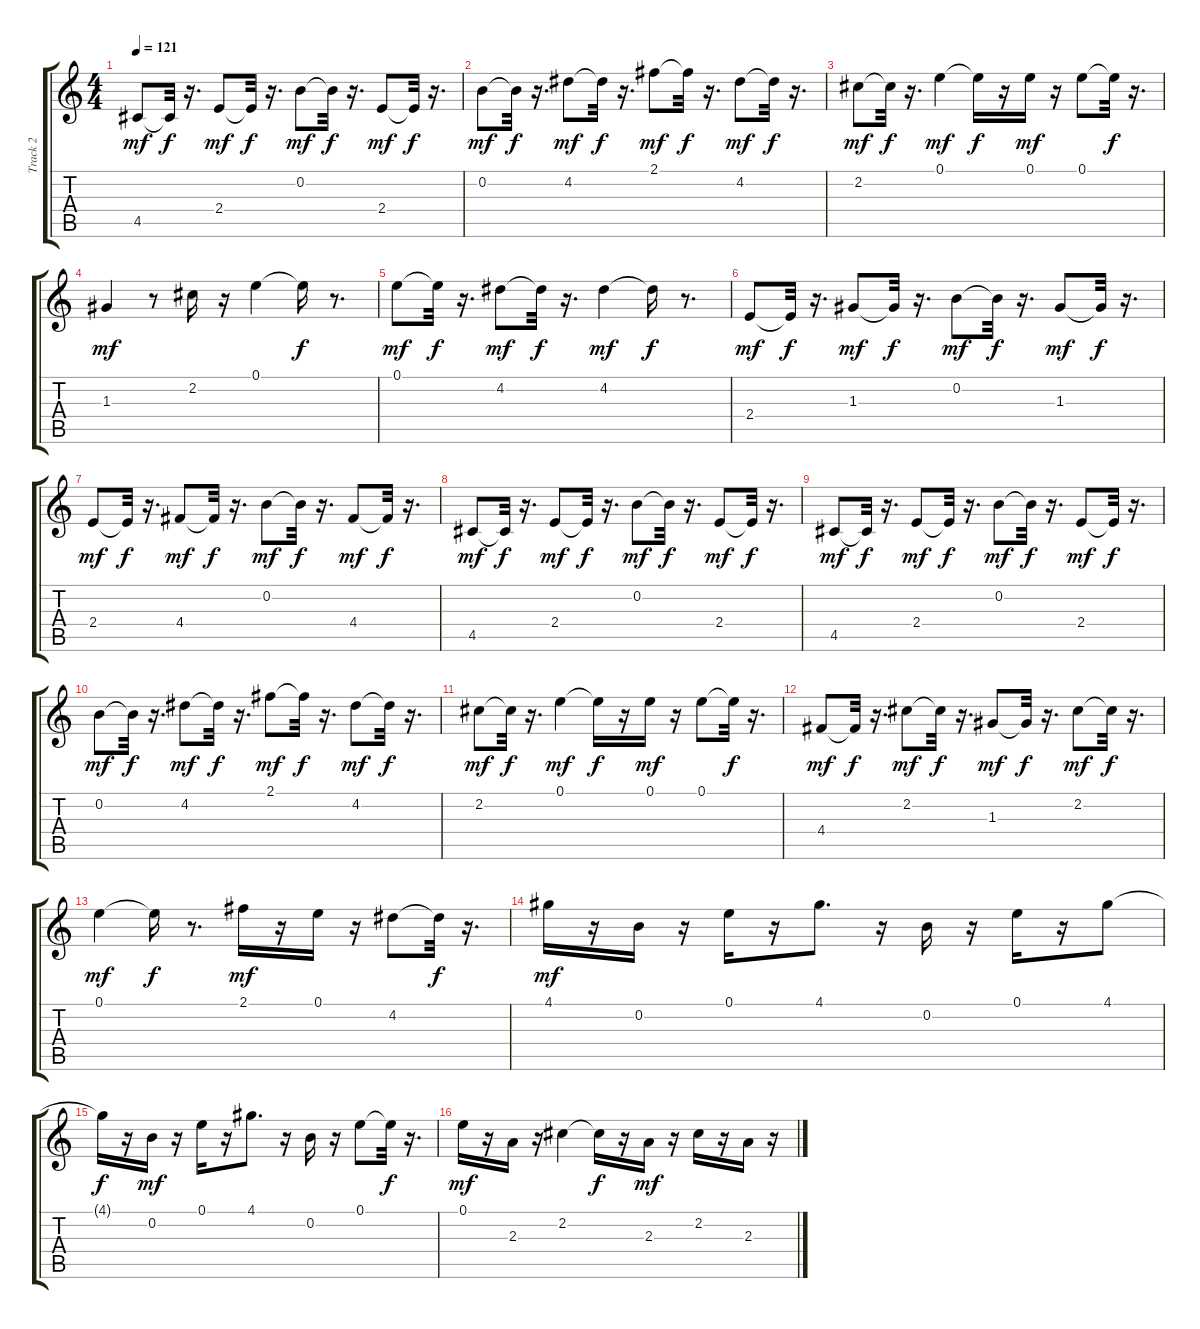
\track ("Track 2" "Track 2") {instrument acousticguitarnylon}
\staff {score tabs}
\tuning (E4 B3 G3 D3 A2 E2) {hide}
\ts (4 4)
\tempo 121
\clef g2
\ks c
4.5.8{dy mf} 4.5{t}.32{dy f} r.16{d} 2.4.8{dy mf} 2.4{t}.32{dy f} r.16{d} 0.2.8{dy mf} 0.2{t}.32{dy f} r.16{d} 2.4.8{dy mf} 2.4{t}.32{dy f} r.16{d} |
0.2.8{dy mf} 0.2{t}.32{dy f} r.16{d} 4.2.8{dy mf} 4.2{t}.32{dy f} r.16{d} 2.1.8{dy mf} 2.1{t}.32{dy f} r.16{d} 4.2.8{dy mf} 4.2{t}.32{dy f} r.16{d} |
2.2.8{dy mf} 2.2{t}.32{dy f} r.16{d} 0.1.4{dy mf} 0.1{t}.16{dy f} r.16 0.1.16{dy mf} r.16 0.1.8 0.1{t}.32{dy f} r.16{d} |
1.3.4{dy mf} r.8 2.2.16 r.16 0.1.4 0.1{t}.16{dy f} r.8{d} |
0.1.8{dy mf} 0.1{t}.32{dy f} r.16{d} 4.2.8{dy mf} 4.2{t}.32{dy f} r.16{d} 4.2.4{dy mf} 4.2{t}.16{dy f} r.8{d} |
2.4.8{dy mf} 2.4{t}.32{dy f} r.16{d} 1.3.8{dy mf} 1.3{t}.32{dy f} r.16{d} 0.2.8{dy mf} 0.2{t}.32{dy f} r.16{d} 1.3.8{dy mf} 1.3{t}.32{dy f} r.16{d} |
2.4.8{dy mf} 2.4{t}.32{dy f} r.16{d} 4.4.8{dy mf} 4.4{t}.32{dy f} r.16{d} 0.2.8{dy mf} 0.2{t}.32{dy f} r.16{d} 4.4.8{dy mf} 4.4{t}.32{dy f} r.16{d} |
4.5.8{dy mf} 4.5{t}.32{dy f} r.16{d} 2.4.8{dy mf} 2.4{t}.32{dy f} r.16{d} 0.2.8{dy mf} 0.2{t}.32{dy f} r.16{d} 2.4.8{dy mf} 2.4{t}.32{dy f} r.16{d} |
4.5.8{dy mf} 4.5{t}.32{dy f} r.16{d} 2.4.8{dy mf} 2.4{t}.32{dy f} r.16{d} 0.2.8{dy mf} 0.2{t}.32{dy f} r.16{d} 2.4.8{dy mf} 2.4{t}.32{dy f} r.16{d} |
0.2.8{dy mf} 0.2{t}.32{dy f} r.16{d} 4.2.8{dy mf} 4.2{t}.32{dy f} r.16{d} 2.1.8{dy mf} 2.1{t}.32{dy f} r.16{d} 4.2.8{dy mf} 4.2{t}.32{dy f} r.16{d} |
2.2.8{dy mf} 2.2{t}.32{dy f} r.16{d} 0.1.4{dy mf} 0.1{t}.16{dy f} r.16 0.1.16{dy mf} r.16 0.1.8 0.1{t}.32{dy f} r.16{d} |
4.4.8{dy mf} 4.4{t}.32{dy f} r.16{d} 2.2.8{dy mf} 2.2{t}.32{dy f} r.16{d} 1.3.8{dy mf} 1.3{t}.32{dy f} r.16{d} 2.2.8{dy mf} 2.2{t}.32{dy f} r.16{d} |
0.1.4{dy mf} 0.1{t}.16{dy f} r.8{d} 2.1.16{dy mf} r.16 0.1.16 r.16 4.2.8 4.2{t}.32{dy f} r.16{d} |
4.1.16{dy mf} r.16 0.2.16 r.16 0.1.16 r.16 4.1.8{d} r.16 0.2.16 r.16 0.1.16 r.16 4.1.8 |
4.1{t}.16{dy f} r.16 0.2.16{dy mf} r.16 0.1.16 r.16 4.1.8{d} r.16 0.2.16 r.16 0.1.8 0.1{t}.32{dy f} r.16{d} |
0.1.16{dy mf} r.16 2.3.16 r.16 2.2.4 2.2{t}.16{dy f} r.16 2.3.16{dy mf} r.16 2.2.16 r.16 2.3.16 r.16
